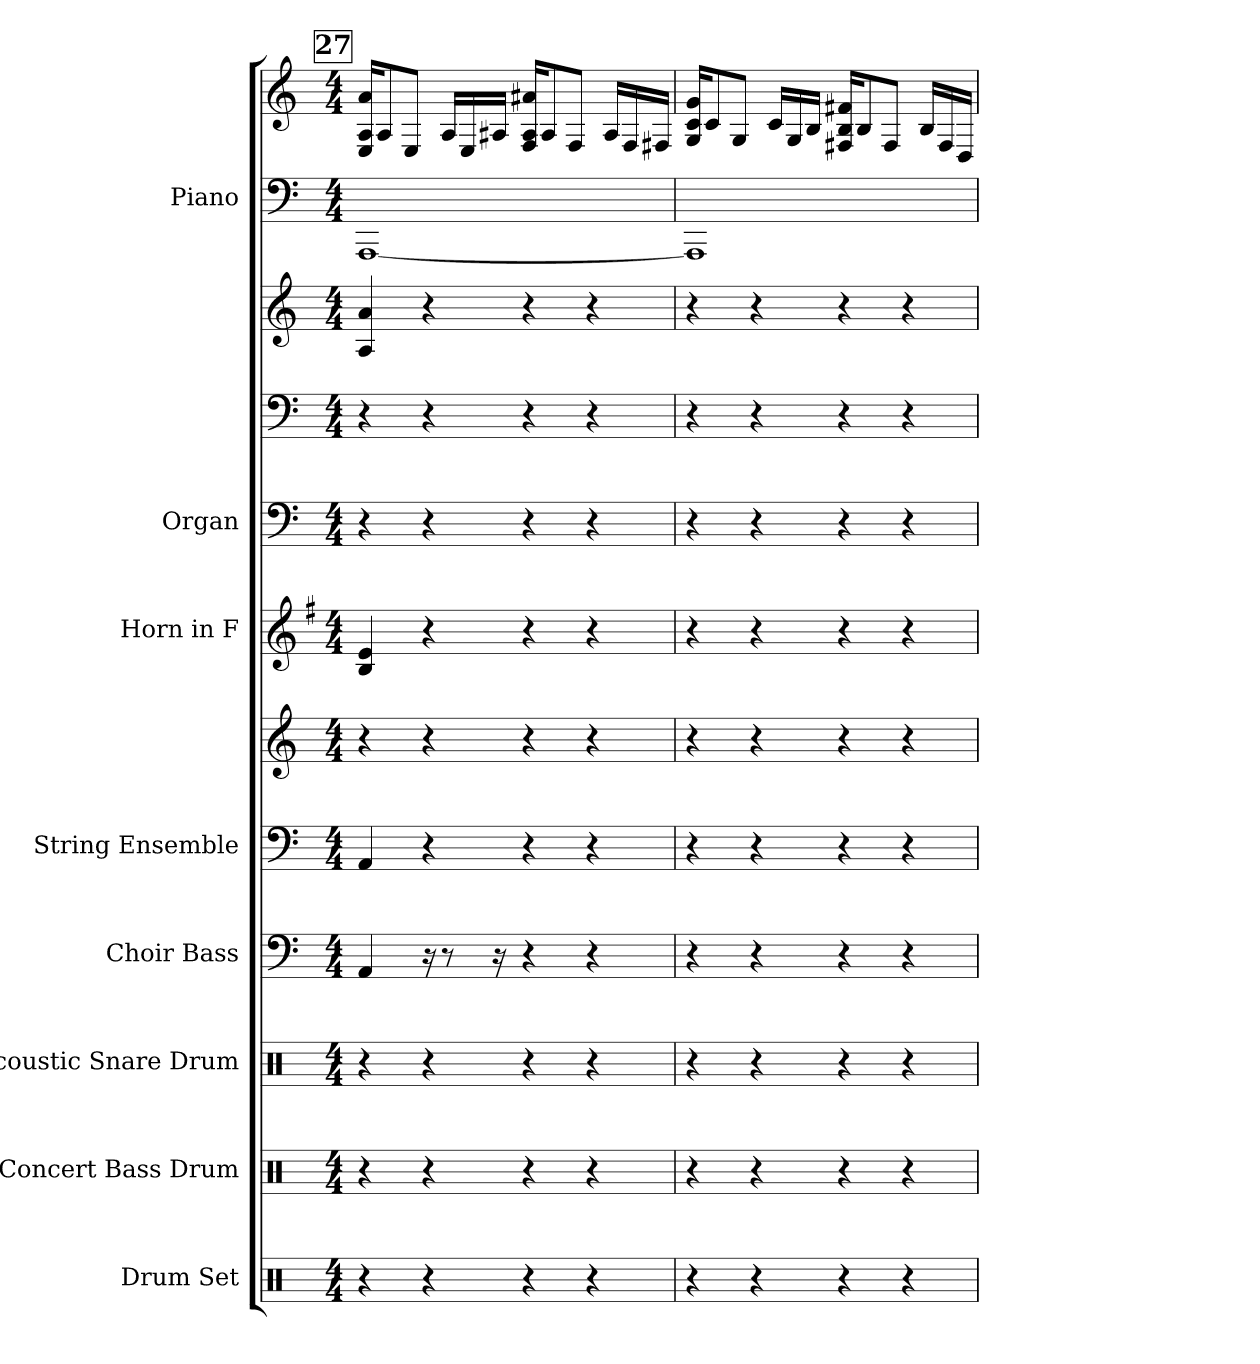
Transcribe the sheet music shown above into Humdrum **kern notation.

**kern	**kern	**kern	**kern	**kern	**kern	**kern	**kern	**kern	**kern	**kern	**kern
*part8	*part7	*part6	*part5	*part4	*part4	*part3	*part2	*part2	*part2	*part1	*part1
*staff12	*staff11	*staff10	*staff9	*staff8	*staff7	*staff6	*staff5	*staff4	*staff3	*staff2	*staff1
*I"Drum Set	*I"Concert Bass Drum	*I"Acoustic Snare Drum	*I"Choir Bass	*I"String Ensemble	*	*I"Horn in F	*I"Organ	*	*	*I"Piano	*
*I'Drums	*I'CBD	*I'Snr	*I'Bass	*I'St. Ens.	*	*	*I'Org.	*	*	*I'Pno.	*
*clefX	*clefX	*clefX	*clefF4	*clefF4	*clefG2	*clefG2	*clefF4	*clefF4	*clefG2	*clefF4	*clefG2
*	*	*	*	*	*	*ITrd4c7	*	*	*	*	*
*k[]	*k[]	*k[]	*k[]	*k[]	*k[]	*k[]	*k[]	*k[]	*k[]	*k[]	*k[]
*M4/4	*M4/4	*M4/4	*M4/4	*M4/4	*M4/4	*M4/4	*M4/4	*M4/4	*M4/4	*M4/4	*M4/4
!!LO:REH:place=s1:a:t=27
=27	=27	=27	=27	=27	=27	=27	=27	=27	=27	=27	=27
4r	4r	4r	4AA	4AA	4r	4A 4E	4r	4r	4a 4A	[1AAA	16E 16A 16aKL
.	.	.	.	.	.	.	.	.	.	.	8A
.	.	.	.	.	.	.	.	.	.	.	8EJ
4r	4r	4r	16r	4r	4r	4r	4r	4r	4r	.	.
.	.	.	8r	.	.	.	.	.	.	.	16ALL
.	.	.	.	.	.	.	.	.	.	.	16E
.	.	.	16r	.	.	.	.	.	.	.	16A#XJJ
4r	4r	4r	4r	4r	4r	4r	4r	4r	4r	.	16A# 16F 16a#XKL
.	.	.	.	.	.	.	.	.	.	.	8A#
.	.	.	.	.	.	.	.	.	.	.	8FJ
4r	4r	4r	4r	4r	4r	4r	4r	4r	4r	.	.
.	.	.	.	.	.	.	.	.	.	.	16A#LL
.	.	.	.	.	.	.	.	.	.	.	16F
.	.	.	.	.	.	.	.	.	.	.	16F#XJJ
=28	=28	=28	=28	=28	=28	=28	=28	=28	=28	=28	=28
4r	4r	4r	4r	4r	4r	4r	4r	4r	4r	1AAA]	16G 16c 16gKL
.	.	.	.	.	.	.	.	.	.	.	8c
.	.	.	.	.	.	.	.	.	.	.	8GJ
4r	4r	4r	4r	4r	4r	4r	4r	4r	4r	.	.
.	.	.	.	.	.	.	.	.	.	.	16cLL
.	.	.	.	.	.	.	.	.	.	.	16G
.	.	.	.	.	.	.	.	.	.	.	16BJJ
4r	4r	4r	4r	4r	4r	4r	4r	4r	4r	.	16B 16F#X 16f#XKL
.	.	.	.	.	.	.	.	.	.	.	8B
.	.	.	.	.	.	.	.	.	.	.	8F#J
4r	4r	4r	4r	4r	4r	4r	4r	4r	4r	.	.
.	.	.	.	.	.	.	.	.	.	.	16BLL
.	.	.	.	.	.	.	.	.	.	.	16F#
.	.	.	.	.	.	.	.	.	.	.	16DJJ
=	=	=	=	=	=	=	=	=	=	=	=
*-	*-	*-	*-	*-	*-	*-	*-	*-	*-	*-	*-
